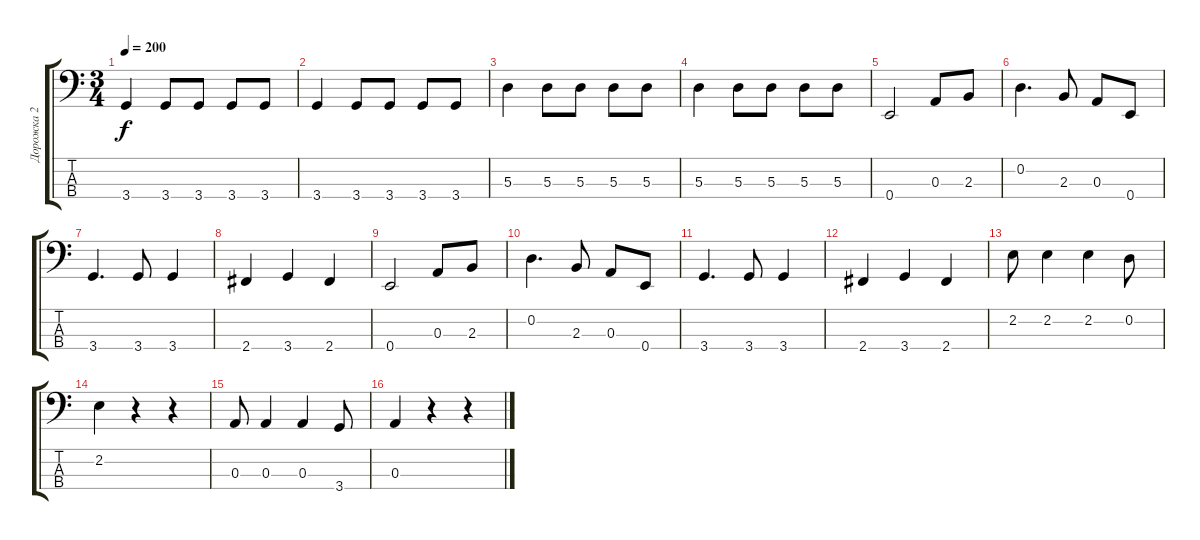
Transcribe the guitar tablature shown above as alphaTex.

\track ("Дорожка 2" "Дорожка 2") {instrument electricbasspick}
\staff {score tabs}
\tuning (G2 D2 A1 E1) {hide}
\ts (3 4)
\tempo 200
\clef f4
\ks c
3.4.4{dy f} 3.4.8 3.4.8 3.4.8 3.4.8 |
3.4.4 3.4.8 3.4.8 3.4.8 3.4.8 |
5.3.4 5.3.8 5.3.8 5.3.8 5.3.8 |
5.3.4 5.3.8 5.3.8 5.3.8 5.3.8 |
0.4.2 0.3.8 2.3.8 |
0.2.4{d} 2.3.8 0.3.8 0.4.8 |
3.4.4{d} 3.4.8 3.4.4 |
2.4.4 3.4.4 2.4.4 |
0.4.2 0.3.8 2.3.8 |
0.2.4{d} 2.3.8 0.3.8 0.4.8 |
3.4.4{d} 3.4.8 3.4.4 |
2.4.4 3.4.4 2.4.4 |
2.2.8 2.2.4 2.2.4 0.2.8 |
2.2.4 r.4 r.4 |
0.3.8 0.3.4 0.3.4 3.4.8 |
0.3.4 r.4 r.4
